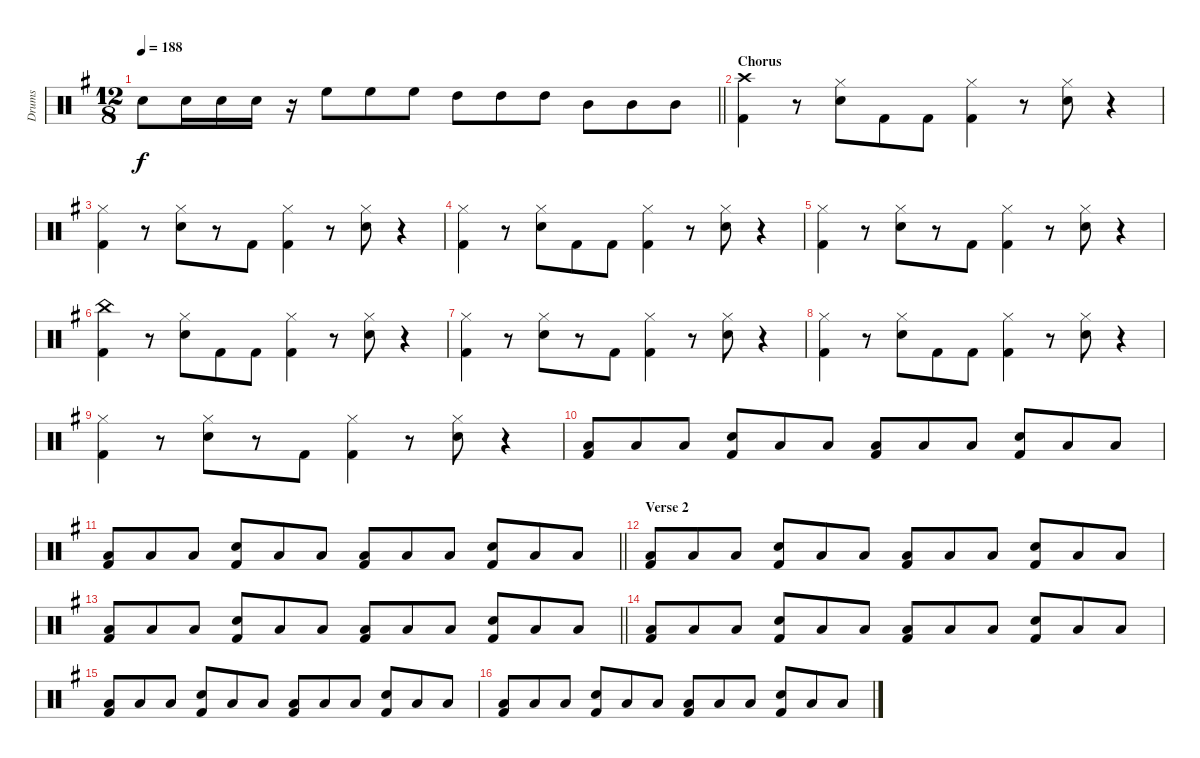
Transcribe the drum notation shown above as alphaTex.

\track ("Drums" "Drums") {instrument percussion}
\staff {score}
\articulation defaults
\ts (12 8)
\tempo 188
\clef neutral
\barLineRight lightlight
\ks g "Snare (hit) 2".8{dy f} "Snare (hit) 2".16 "Snare (hit) 2".16 "Snare (hit) 2".16
r.16 "High Floor Tom (hit)".8 "High Floor Tom (hit)".8 "High Floor Tom (hit)".8 "High Tom (hit)".8 "High Tom (hit)".8 "High Tom (hit)".8 "Mid Tom (hit)".8 "Mid Tom (hit)".8 "Mid Tom (hit)".8 |
\section ("" "Chorus")
("Crash high (hit)" "Kick (hit) 2").4 r.8 ("Hi-Hat (closed)" "Snare (hit) 2").8 "Kick (hit) 2".8 "Kick (hit) 2".8 ("Hi-Hat (closed)" "Kick (hit) 2").4 r.8 ("Hi-Hat (closed)" "Snare (hit) 2").8 r.4 |
("Hi-Hat (closed)" "Kick (hit) 2").4 r.8 ("Hi-Hat (closed)" "Snare (hit) 2").8 r.8 "Kick (hit) 2".8 ("Hi-Hat (closed)" "Kick (hit) 2").4 r.8 ("Hi-Hat (closed)" "Snare (hit) 2").8 r.4 |
("Hi-Hat (closed)" "Kick (hit) 2").4 r.8 ("Hi-Hat (closed)" "Snare (hit) 2").8 "Kick (hit) 2".8 "Kick (hit) 2".8 ("Hi-Hat (closed)" "Kick (hit) 2").4 r.8 ("Hi-Hat (closed)" "Snare (hit) 2").8 r.4 |
("Hi-Hat (closed)" "Kick (hit) 2").4 r.8 ("Hi-Hat (closed)" "Snare (hit) 2").8 r.8 "Kick (hit) 2".8 ("Hi-Hat (closed)" "Kick (hit) 2").4 r.8 ("Hi-Hat (closed)" "Snare (hit) 2").8 r.4 |
("China (hit)" "Kick (hit) 2").4 r.8 ("Hi-Hat (closed)" "Snare (hit) 2").8 "Kick (hit) 2".8 "Kick (hit) 2".8 ("Hi-Hat (closed)" "Kick (hit) 2").4 r.8 ("Hi-Hat (closed)" "Snare (hit) 2").8 r.4 |
("Hi-Hat (closed)" "Kick (hit) 2").4 r.8 ("Hi-Hat (closed)" "Snare (hit) 2").8 r.8 "Kick (hit) 2".8 ("Hi-Hat (closed)" "Kick (hit) 2").4 r.8 ("Hi-Hat (closed)" "Snare (hit) 2").8 r.4 |
("Hi-Hat (closed)" "Kick (hit) 2").4 r.8 ("Hi-Hat (closed)" "Snare (hit) 2").8 "Kick (hit) 2".8 "Kick (hit) 2".8 ("Hi-Hat (closed)" "Kick (hit) 2").4 r.8 ("Hi-Hat (closed)" "Snare (hit) 2").8 r.4 |
("Hi-Hat (closed)" "Kick (hit) 2").4 r.8 ("Hi-Hat (closed)" "Snare (hit) 2").8 r.8 "Kick (hit) 2".8 ("Hi-Hat (closed)" "Kick (hit) 2").4 r.8 ("Hi-Hat (closed)" "Snare (hit) 2").8 r.4 |
("Low Tom (hit)" "Kick (hit) 2").8 "Low Tom (hit)".8 "Low Tom (hit)".8 ("Snare (hit) 2" "Kick (hit) 2").8 "Low Tom (hit)".8 "Low Tom (hit)".8 ("Low Tom (hit)" "Kick (hit) 2").8 "Low Tom (hit)".8 "Low Tom (hit)".8 ("Snare (hit) 2" "Kick (hit) 2").8 "Low Tom (hit)".8 "Low Tom (hit)".8 |
\barLineRight lightlight
("Low Tom (hit)" "Kick (hit) 2").8 "Low Tom (hit)".8 "Low Tom (hit)".8 ("Snare (hit) 2" "Kick (hit) 2").8 "Low Tom (hit)".8 "Low Tom (hit)".8 ("Low Tom (hit)" "Kick (hit) 2").8 "Low Tom (hit)".8 "Low Tom (hit)".8 ("Snare (hit) 2" "Kick (hit) 2").8 "Low Tom (hit)".8 "Low Tom (hit)".8 |
\section ("" "Verse 2")
("Low Tom (hit)" "Kick (hit) 2").8 "Low Tom (hit)".8 "Low Tom (hit)".8 ("Snare (hit) 2" "Kick (hit) 2").8 "Low Tom (hit)".8 "Low Tom (hit)".8 ("Low Tom (hit)" "Kick (hit) 2").8 "Low Tom (hit)".8 "Low Tom (hit)".8 ("Snare (hit) 2" "Kick (hit) 2").8 "Low Tom (hit)".8 "Low Tom (hit)".8 |
\barLineRight lightlight
("Low Tom (hit)" "Kick (hit) 2").8 "Low Tom (hit)".8 "Low Tom (hit)".8 ("Snare (hit) 2" "Kick (hit) 2").8 "Low Tom (hit)".8 "Low Tom (hit)".8 ("Low Tom (hit)" "Kick (hit) 2").8 "Low Tom (hit)".8 "Low Tom (hit)".8 ("Snare (hit) 2" "Kick (hit) 2").8 "Low Tom (hit)".8 "Low Tom (hit)".8 |
("Low Tom (hit)" "Kick (hit) 2").8 "Low Tom (hit)".8 "Low Tom (hit)".8 ("Snare (hit) 2" "Kick (hit) 2").8 "Low Tom (hit)".8 "Low Tom (hit)".8 ("Low Tom (hit)" "Kick (hit) 2").8 "Low Tom (hit)".8 "Low Tom (hit)".8 ("Snare (hit) 2" "Kick (hit) 2").8 "Low Tom (hit)".8 "Low Tom (hit)".8 |
("Low Tom (hit)" "Kick (hit) 2").8 "Low Tom (hit)".8 "Low Tom (hit)".8 ("Snare (hit) 2" "Kick (hit) 2").8 "Low Tom (hit)".8 "Low Tom (hit)".8 ("Low Tom (hit)" "Kick (hit) 2").8 "Low Tom (hit)".8 "Low Tom (hit)".8 ("Snare (hit) 2" "Kick (hit) 2").8 "Low Tom (hit)".8 "Low Tom (hit)".8 |
("Low Tom (hit)" "Kick (hit) 2").8 "Low Tom (hit)".8 "Low Tom (hit)".8 ("Snare (hit) 2" "Kick (hit) 2").8 "Low Tom (hit)".8 "Low Tom (hit)".8 ("Low Tom (hit)" "Kick (hit) 2").8 "Low Tom (hit)".8 "Low Tom (hit)".8 ("Snare (hit) 2" "Kick (hit) 2").8 "Low Tom (hit)".8 "Low Tom (hit)".8
